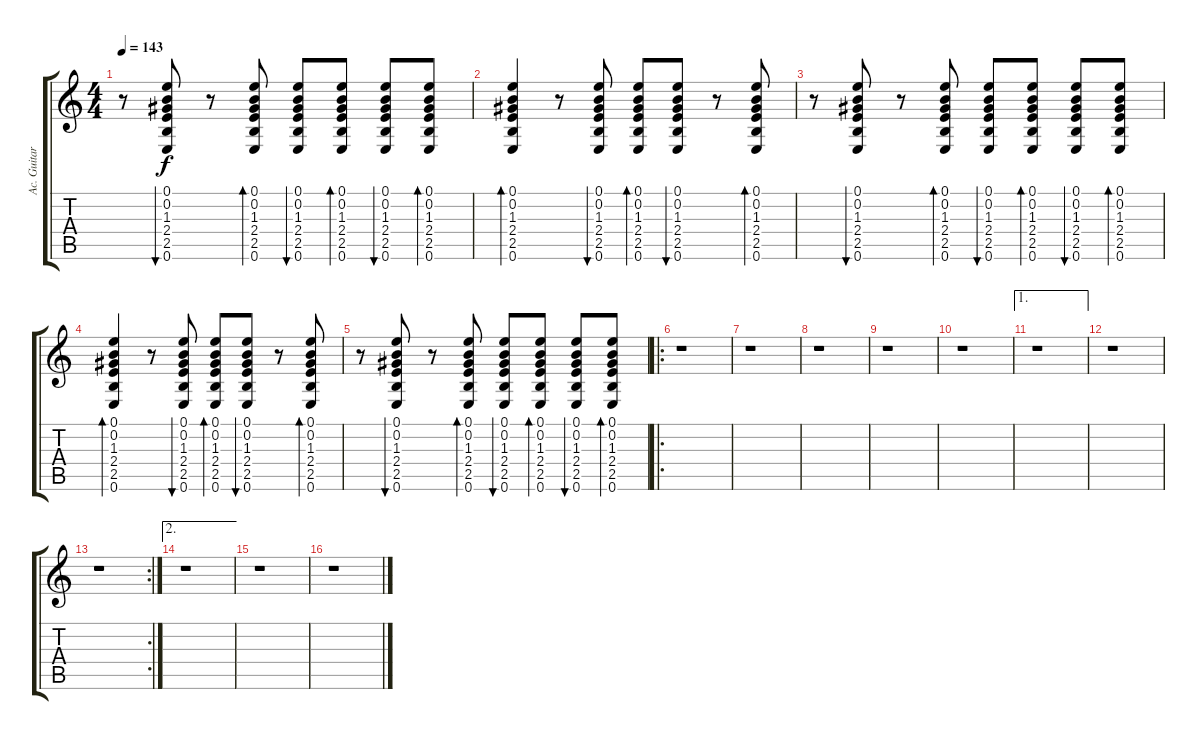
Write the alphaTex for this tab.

\track ("Ac. Guitar" "Ac. Guitar") {instrument acousticguitarsteel}
\staff {score tabs}
\tuning (E4 B3 G3 D3 A2 E2) {hide}
\ts (4 4)
\tempo 143
\clef g2
\ks c
r.8{dy f} (0.1 0.2 1.3 2.4 2.5 0.6).8{bu 60} r.8 (0.1 0.2 1.3 2.4 2.5 0.6).8{bd 60} (0.1 0.2 1.3 2.4 2.5 0.6).8{bu 60} (0.1 0.2 1.3 2.4 2.5 0.6).8{bd 60} (0.1 0.2 1.3 2.4 2.5 0.6).8{bu 60} (0.1 0.2 1.3 2.4 2.5 0.6).8{bd 60} |
(0.1 0.2 1.3 2.4 2.5 0.6).4{bd 60} r.8 (0.1 0.2 1.3 2.4 2.5 0.6).8{bu 60} (0.1 0.2 1.3 2.4 2.5 0.6).8{bd 60} (0.1 0.2 1.3 2.4 2.5 0.6).8{bu 60} r.8 (0.1 0.2 1.3 2.4 2.5 0.6).8{bd 60} |
r.8 (0.1 0.2 1.3 2.4 2.5 0.6).8{bu 60} r.8 (0.1 0.2 1.3 2.4 2.5 0.6).8{bd 60} (0.1 0.2 1.3 2.4 2.5 0.6).8{bu 60} (0.1 0.2 1.3 2.4 2.5 0.6).8{bd 60} (0.1 0.2 1.3 2.4 2.5 0.6).8{bu 60} (0.1 0.2 1.3 2.4 2.5 0.6).8{bd 60} |
(0.1 0.2 1.3 2.4 2.5 0.6).4{bd 60} r.8 (0.1 0.2 1.3 2.4 2.5 0.6).8{bu 60} (0.1 0.2 1.3 2.4 2.5 0.6).8{bd 60} (0.1 0.2 1.3 2.4 2.5 0.6).8{bu 60} r.8 (0.1 0.2 1.3 2.4 2.5 0.6).8{bd 60} |
r.8 (0.1 0.2 1.3 2.4 2.5 0.6).8{bu 60} r.8 (0.1 0.2 1.3 2.4 2.5 0.6).8{bd 60} (0.1 0.2 1.3 2.4 2.5 0.6).8{bu 60} (0.1 0.2 1.3 2.4 2.5 0.6).8{bd 60} (0.1 0.2 1.3 2.4 2.5 0.6).8{bu 60} (0.1 0.2 1.3 2.4 2.5 0.6).8{bd 60} |
\ro
r.1 |
r.1 |
r.1 |
r.1 |
r.1 |
\ae 1
r.1 |
r.1 |
\rc 2
r.1 |
\ae 2
r.1 |
r.1 |
r.1
